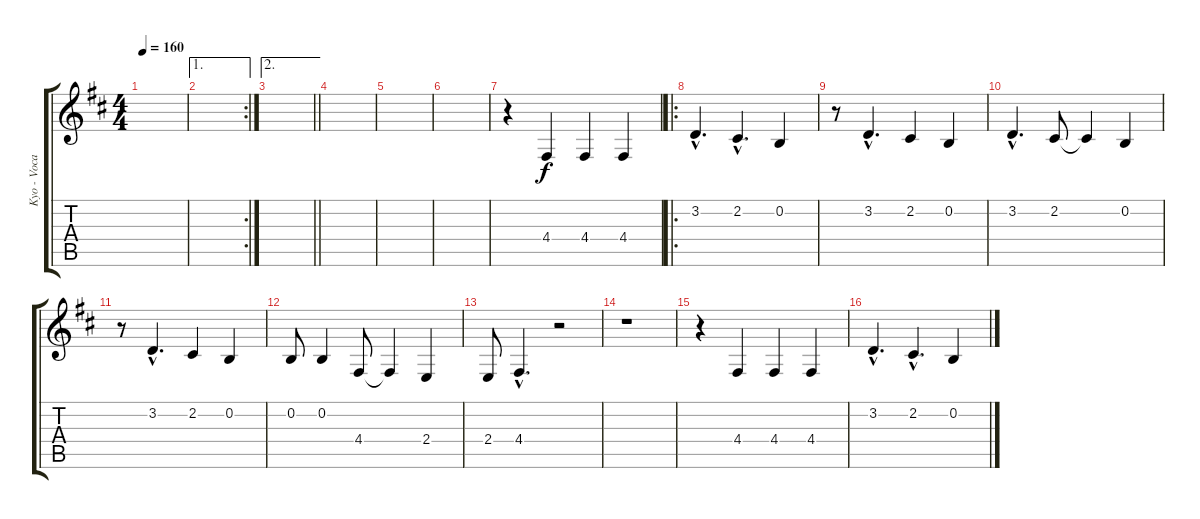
\track ("Kyo - Vocal" "Kyo - Voca") {instrument sopranosax}
\staff {score tabs}
\tuning (E4 B3 G3 D3 A2 E2) {hide}
\ts (4 4)
\tempo 160
\clef g2
\ks d
|
\ae 1
\rc 2
|
\ae 2
\barLineRight lightlight
|
|
|
|
r.4 4.4.4 4.4.4 4.4.4 |
\ro
3.2{hac}.4{d} 2.2{hac}.4{d} 0.2.4 |
r.8 3.2{hac}.4{d} 2.2.4 0.2.4 |
3.2{hac}.4{d} 2.2.8 2.2{t}.4 0.2.4 |
r.8 3.2{hac}.4{d} 2.2.4 0.2.4 |
0.2.8 0.2.4 4.4.8 4.4{t}.4 2.4.4 |
2.4.8 4.4{hac}.4{d} r.2 |
r.1 |
r.4 4.4.4 4.4.4 4.4.4 |
3.2{hac}.4{d} 2.2{hac}.4{d} 0.2.4
